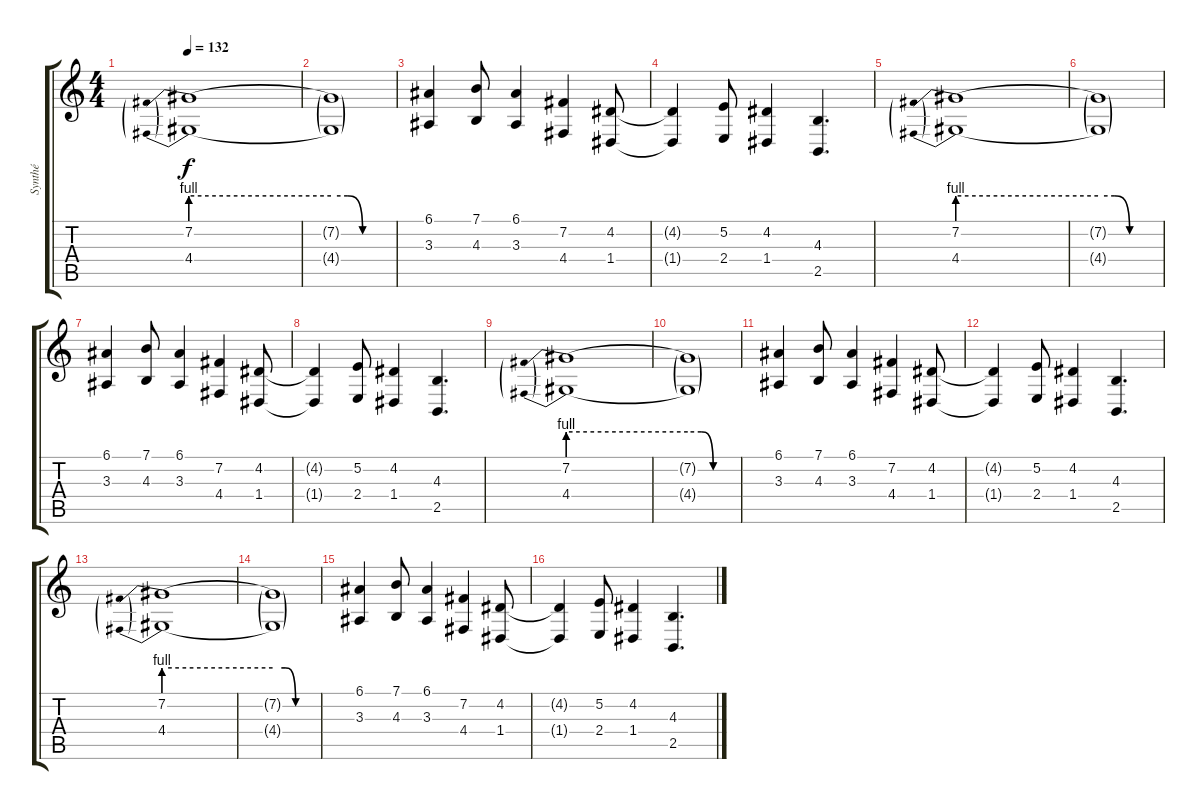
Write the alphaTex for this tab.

\track ("Synthé" "Synthé") {instrument tangoaccordion}
\staff {score tabs}
\tuning (E4 B3 G3 D3 A2 E2) {hide}
\ts (4 4)
\tempo 132
\clef g2
\ks c
(7.2{be (prebend 0 4 60 4)} 4.4{be (prebend 0 4 60 4)}).1{dy f} |
(7.2{be (custom 0 4 15 4 30 0 60 0) t} 4.4{be (custom 0 4 15 4 30 0 60 0) t}).1 |
(6.1 3.3).4 (7.1 4.3).8 (6.1 3.3).4 (7.2 4.4).4 (4.2 1.4).8 |
(4.2{t} 1.4{t}).4 (5.2 2.4).8 (4.2 1.4).4 (4.3 2.5).4{d} |
(7.2{be (prebend 0 4 60 4)} 4.4{be (prebend 0 4 60 4)}).1 |
(7.2{be (custom 0 4 15 4 30 0 60 0) t} 4.4{be (custom 0 4 15 4 30 0 60 0) t}).1 |
(6.1 3.3).4 (7.1 4.3).8 (6.1 3.3).4 (7.2 4.4).4 (4.2 1.4).8 |
(4.2{t} 1.4{t}).4 (5.2 2.4).8 (4.2 1.4).4 (4.3 2.5).4{d} |
(7.2{be (prebend 0 4 60 4)} 4.4{be (prebend 0 4 60 4)}).1 |
(7.2{be (custom 0 4 15 4 30 0 60 0) t} 4.4{be (custom 0 4 15 4 30 0 60 0) t}).1 |
(6.1 3.3).4 (7.1 4.3).8 (6.1 3.3).4 (7.2 4.4).4 (4.2 1.4).8 |
(4.2{t} 1.4{t}).4 (5.2 2.4).8 (4.2 1.4).4 (4.3 2.5).4{d} |
(7.2{be (prebend 0 4 60 4)} 4.4{be (prebend 0 4 60 4)}).1 |
(7.2{be (custom 0 4 15 4 30 0 60 0) t} 4.4{be (custom 0 4 15 4 30 0 60 0) t}).1 |
(6.1 3.3).4 (7.1 4.3).8 (6.1 3.3).4 (7.2 4.4).4 (4.2 1.4).8 |
(4.2{t} 1.4{t}).4 (5.2 2.4).8 (4.2 1.4).4 (4.3 2.5).4{d}
